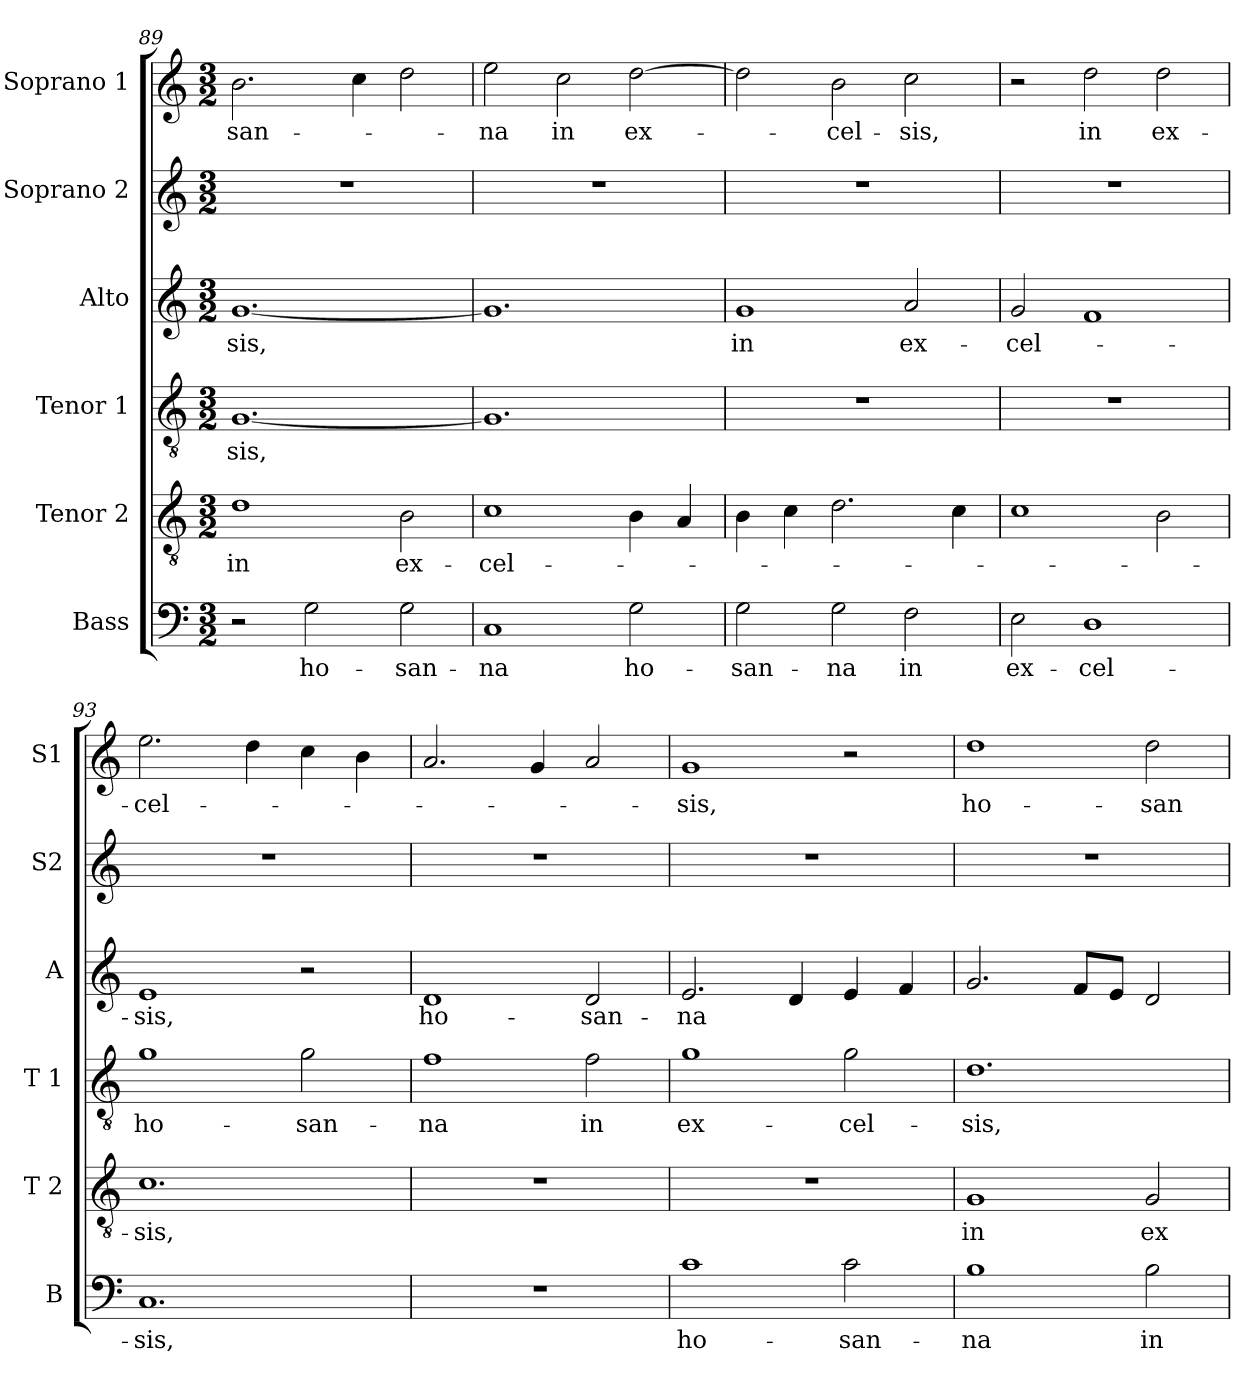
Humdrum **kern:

**kern	**text	**kern	**text	**kern	**text	**kern	**text	**kern	**kern	**text
*part6	*part6	*part5	*part5	*part4	*part4	*part3	*part3	*part2	*part1	*part1
*staff6	*staff6	*staff5	*staff5	*staff4	*staff4	*staff3	*staff3	*staff2	*staff1	*staff1
*I"Bass	*	*I"Tenor 2	*	*I"Tenor 1	*	*I"Alto	*	*I"Soprano 2	*I"Soprano 1	*
*I'B	*	*I'T 2	*	*I'T 1	*	*I'A	*	*I'S2	*I'S1	*
!!LO:LB:g=z
*clefF4	*	*clefGv2	*	*clefGv2	*	*clefG2	*	*clefG2	*clefG2	*
*k[]	*	*k[]	*	*k[]	*	*k[]	*	*k[]	*k[]	*
*C:	*	*C:	*	*C:	*	*C:	*	*C:	*C:	*
*M3/2	*	*M3/2	*	*M3/2	*	*M3/2	*	*M3/2	*M3/2	*
=89	=89	=89	=89	=89	=89	=89	=89	=89	=89	=89
!	!	!	!LO:LY:b	!	!LO:LY:b	!	!LO:LY:b	!	!	!LO:LY:b
2r	.	1d	in	[1.G	-sis,	[1.g	-sis,	1.r	2.b\	-san-
!	!LO:LY:b	!	!	!	!	!	!	!	!	!
2G\	ho-	.	.	.	.	.	.	.	.	.
.	.	.	.	.	.	.	.	.	4cc\	.
!	!LO:LY:b	!	!LO:LY:b	!	!	!	!	!	!	!
2G\	-san-	2B\	ex-	.	.	.	.	.	2dd\	.
=90	=90	=90	=90	=90	=90	=90	=90	=90	=90	=90
!	!LO:LY:b	!	!LO:LY:b	!	!	!	!	!	!	!LO:LY:b
1C	-na	1c	-cel-	1.G]	.	1.g]	.	1.r	2ee\	-na
!	!	!	!	!	!	!	!	!	!	!LO:LY:b
.	.	.	.	.	.	.	.	.	2cc\	in
!	!LO:LY:b	!	!	!	!	!	!	!	!	!LO:LY:b
2G\	ho-	4B\	.	.	.	.	.	.	[2dd\	ex-
.	.	4A/	.	.	.	.	.	.	.	.
=91	=91	=91	=91	=91	=91	=91	=91	=91	=91	=91
!	!LO:LY:b	!	!	!	!	!	!LO:LY:b	!	!	!
2G\	-san-	4B\	.	1.r	.	1g	in	1.r	2dd\]	.
.	.	4c\	.	.	.	.	.	.	.	.
!	!LO:LY:b	!	!	!	!	!	!	!	!	!LO:LY:b
2G\	-na	2.d\	.	.	.	.	.	.	2b\	-cel-
!	!LO:LY:b	!	!	!	!	!	!LO:LY:b	!	!	!LO:LY:b
2F\	in	.	.	.	.	2a/	ex-	.	2cc\	-sis,
.	.	4c\	.	.	.	.	.	.	.	.
=92	=92	=92	=92	=92	=92	=92	=92	=92	=92	=92
!	!LO:LY:b	!	!	!	!	!	!LO:LY:b	!	!	!
2E\	ex-	1c	.	1.r	.	2g/	-cel-	1.r	2r	.
!	!LO:LY:b	!	!	!	!	!	!	!	!	!LO:LY:b
1D	-cel-	.	.	.	.	1f	.	.	2dd\	in
!	!	!	!	!	!	!	!	!	!	!LO:LY:b
.	.	2B\	.	.	.	.	.	.	2dd\	ex-
=93	=93	=93	=93	=93	=93	=93	=93	=93	=93	=93
!	!LO:LY:b	!	!LO:LY:b	!	!LO:LY:b	!	!LO:LY:b	!	!	!LO:LY:b
1.C	-sis,	1.c	-sis,	1g	ho-	1e	-sis,	1.r	2.ee\	-cel-
.	.	.	.	.	.	.	.	.	4dd\	.
!	!	!	!	!	!LO:LY:b	!	!	!	!	!
.	.	.	.	2g\	-san-	2r	.	.	4cc\	.
.	.	.	.	.	.	.	.	.	4b\	.
!!LO:PB:g=z
=94	=94	=94	=94	=94	=94	=94	=94	=94	=94	=94
!	!	!	!	!	!LO:LY:b	!	!LO:LY:b	!	!	!
1.r	.	1.r	.	1f	-na	1d	ho-	1.r	2.a/	.
.	.	.	.	.	.	.	.	.	4g/	.
!	!	!	!	!	!LO:LY:b	!	!LO:LY:b	!	!	!
.	.	.	.	2f\	in	2d/	-san-	.	2a/	.
=95	=95	=95	=95	=95	=95	=95	=95	=95	=95	=95
!	!LO:LY:b	!	!	!	!LO:LY:b	!	!LO:LY:b	!	!	!LO:LY:b
1c	ho-	1.r	.	1g	ex-	2.e/	-na	1.r	1g	-sis,
.	.	.	.	.	.	4d/	.	.	.	.
!	!LO:LY:b	!	!	!	!LO:LY:b	!	!	!	!	!
2c\	-san-	.	.	2g\	-cel-	4e/	.	.	2r	.
.	.	.	.	.	.	4f/	.	.	.	.
=96	=96	=96	=96	=96	=96	=96	=96	=96	=96	=96
!	!LO:LY:b	!	!LO:LY:b	!	!LO:LY:b	!	!	!	!	!LO:LY:b
1B	-na	1G	in	1.d	-sis,	2.g/	.	1.r	1dd	ho-
.	.	.	.	.	.	8f/L	.	.	.	.
.	.	.	.	.	.	8e/J	.	.	.	.
!	!LO:LY:b	!	!LO:LY:b	!	!	!	!	!	!	!LO:LY:b
2B\	in	2G/	ex-	.	.	2d/	.	.	2dd\	-san-
=	=	=	=	=	=	=	=	=	=	=
*-	*-	*-	*-	*-	*-	*-	*-	*-	*-	*-
